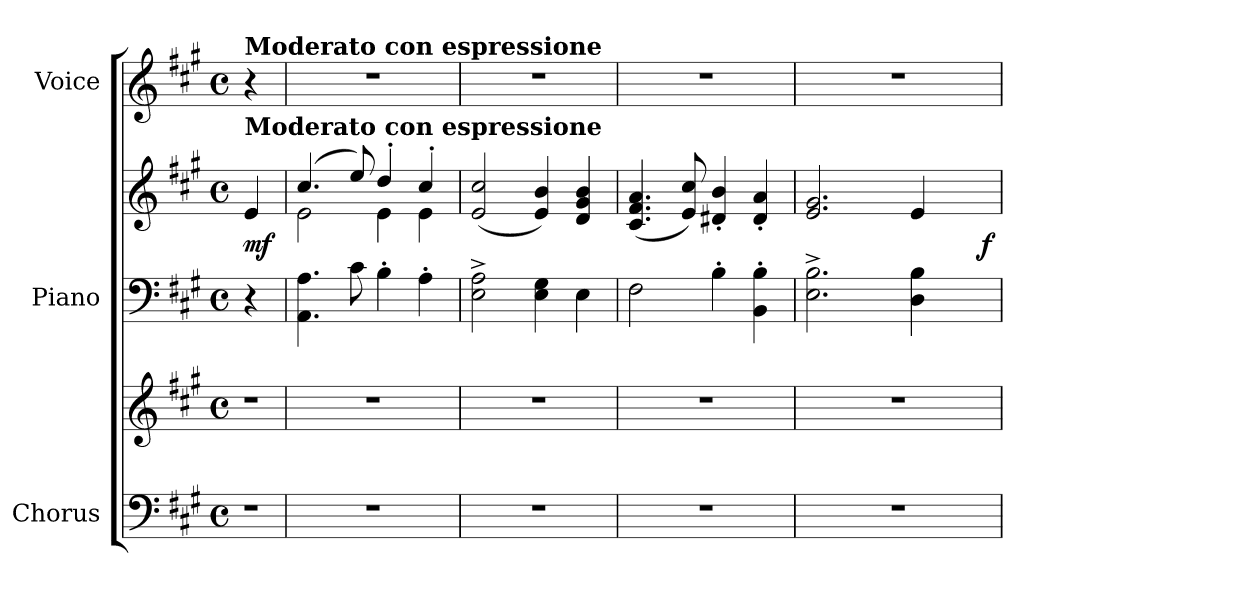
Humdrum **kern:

**kern	**kern	**kern	**kern	**dynam	**kern
*part3	*part3	*part2	*part2	*part2	*part1
*staff5	*staff4	*staff3	*staff2	*staff2/3	*staff1
*I"Chorus	*	*I"Piano	*	*	*I"Voice
*	*	*I'Pno.	*	*	*I'Voice
!!LO:PB:g=z
*clefF4	*clefG2	*clefF4	*clefG2	*	*clefG2
*k[f#c#g#]	*k[f#c#g#]	*k[f#c#g#]	*k[f#c#g#]	*	*k[f#c#g#]
*A:	*A:	*A:	*A:	*	*A:
*M4/4	*M4/4	*M4/4	*M4/4	*	*M4/4
*met(c)	*met(c)	*met(c)	*met(c)	*	*met(c)
*MM100	*MM100	*MM100	*MM100	*	*MM100
=	=	=	=	=	=
!	!	!	!	!	!LO:TX:a:B:t=Moderato con espressione
!	!	!	!LO:TX:a:B:t=Moderato con espressione	!	!
!LO:N:vis=1	!LO:N:vis=1	!	!	!	!
4r	4r	4r	4ei/	mf	4r
=1	=1	=1	=1	=1	=1
*	*	*	*^	*	*
1r	1r	4.AAi\ 4.Ai	(4.cc#i/	2ei\	.	1r
.	.	8c#i\	8eei/)	.	.	.
.	.	4B'i\	4dd'i/	4ei\	.	.
.	.	4A'i\	4cc#'i/	4ei\	.	.
*	*	*	*v	*v	*	*
=2	=2	=2	=2	=2	=2
1r	1r	2Ei\^ 2Ai^	(2ei/ 2cc#i	.	1r
.	.	4Ei\ 4G#i	4ei/ 4bi)	.	.
.	.	4Ei\	4di/ 4g#i 4bi	.	.
=3	=3	=3	=3	=3	=3
1r	1r	2F#i\	(4.c#i/ 4.f#i 4.ai	.	1r
.	.	.	8ei/ 8cc#i)	.	.
.	.	4B'i\	4d#Xi/' 4bi'	.	.
.	.	4BBi\' 4Bi'	4d#i/' 4ai'	.	.
=4	=4	=4	=4	=4	=4
*	*	*	*^	*	*
1r	1r	2.Ei\^ 2.Bi^	2.ei/ 2.g#i	2ryy	.	1r
.	.	.	.	4ryy	.	.
.	.	4Di\ 4Bi	4ei/	8ryy	.	.
.	.	.	.	16ryy	.	.
.	.	.	.	32ryy	.	.
.	.	.	.	64ryy	.	.
.	.	.	.	128...ryy	.	.
.	.	.	.	1024ryy	f	.
*	*	*	*v	*v	*	*
=	=	=	=	=	=
*-	*-	*-	*-	*-	*-
